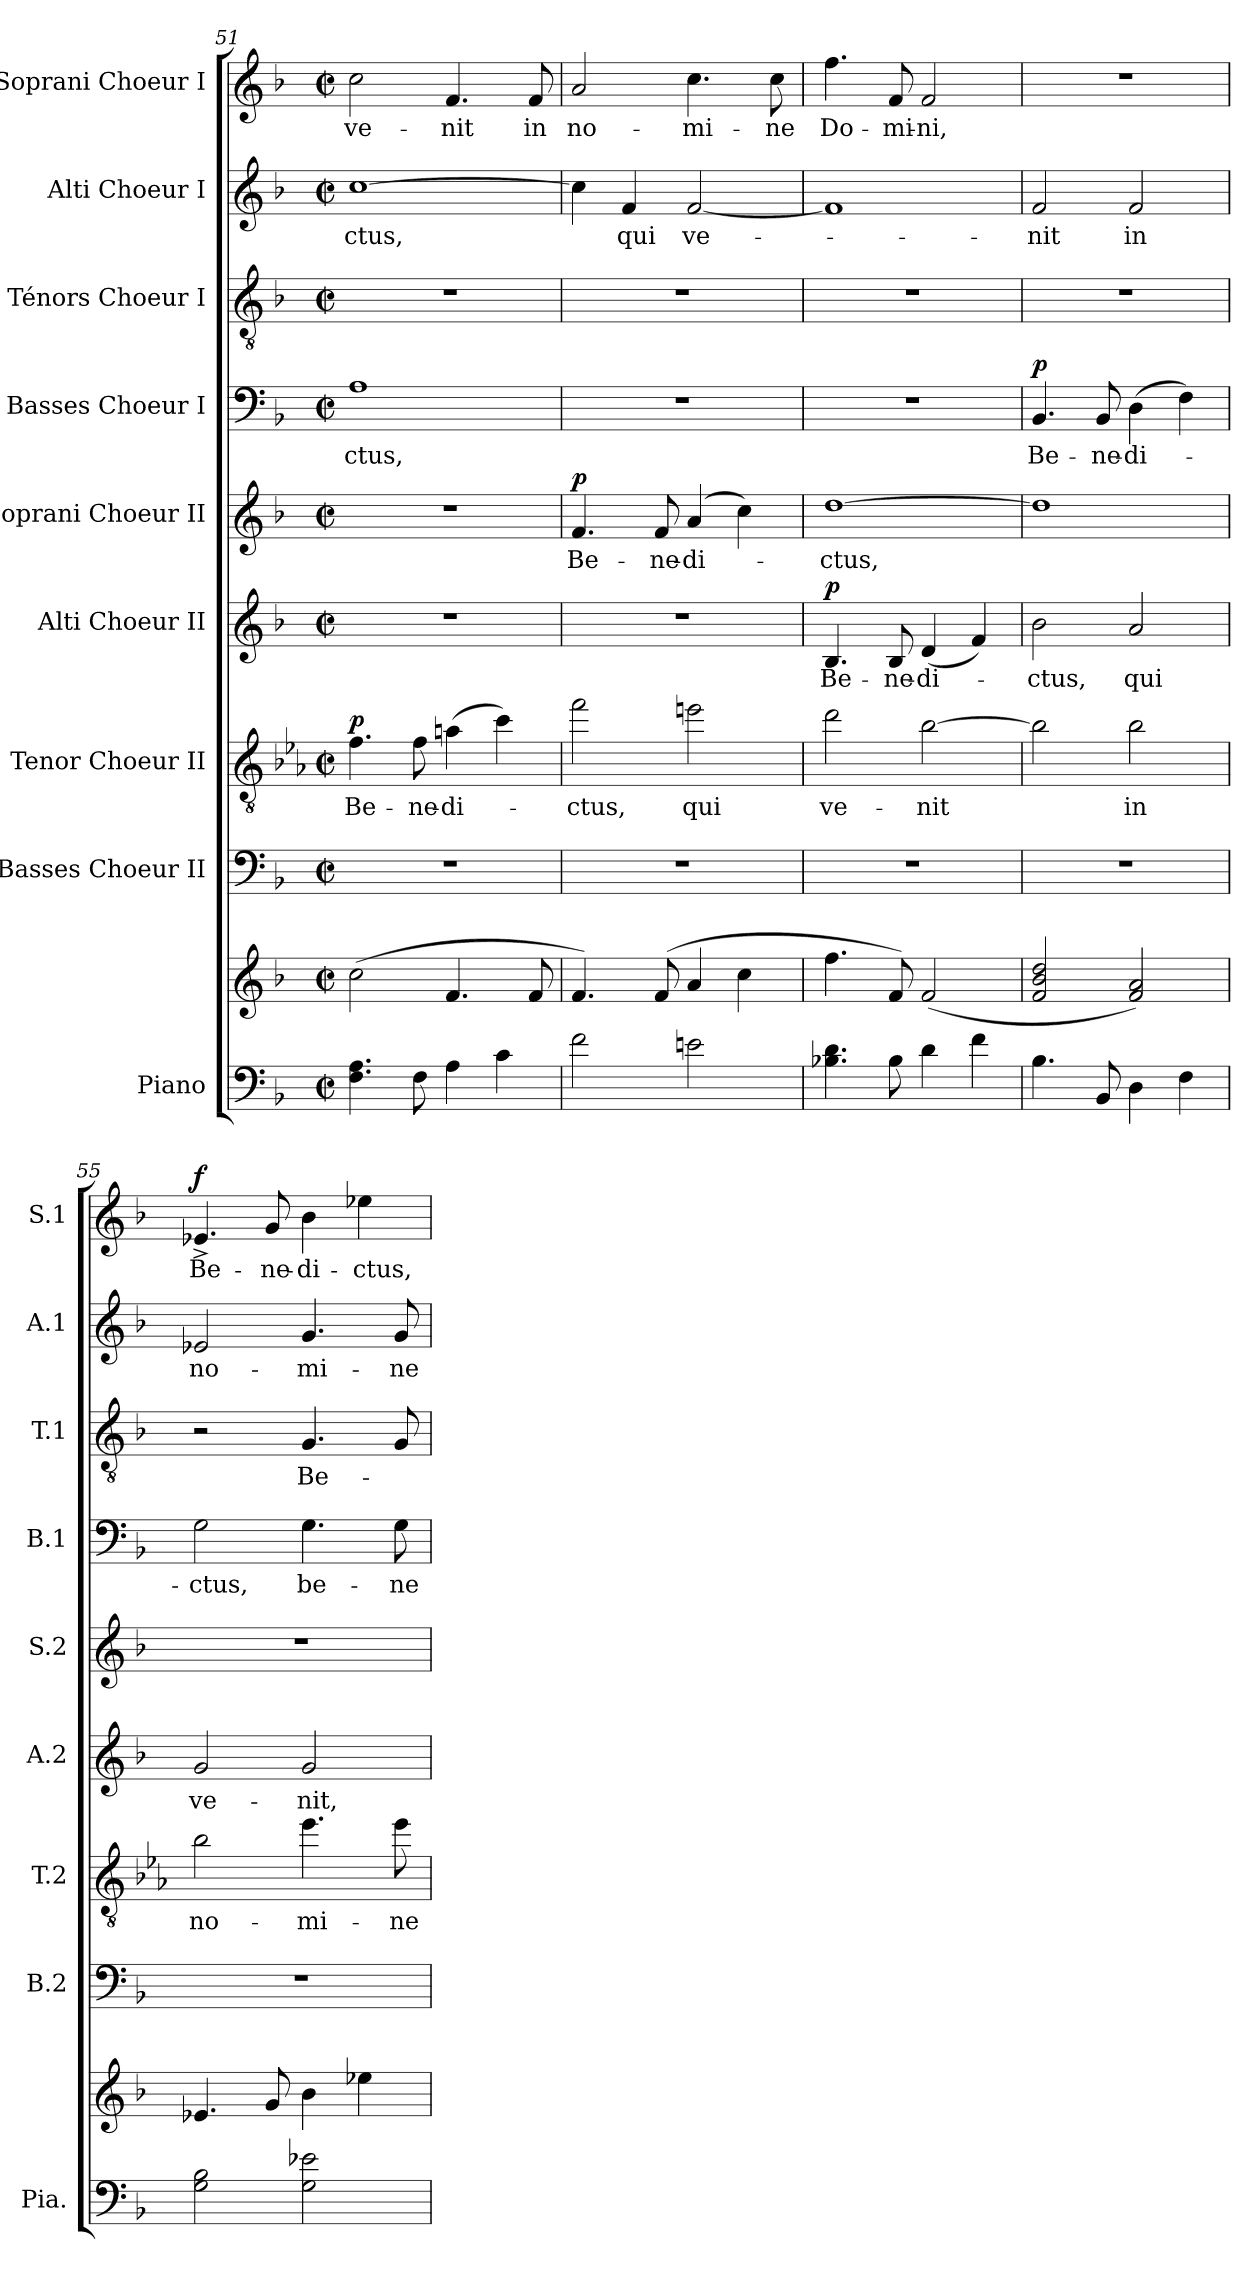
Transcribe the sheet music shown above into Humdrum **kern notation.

**kern	**kern	**kern	**kern	**text	**dynam	**kern	**text	**dynam	**kern	**text	**dynam	**kern	**text	**dynam	**kern	**text	**kern	**text	**kern	**text	**dynam
*part9	*part9	*part8	*part7	*part7	*part7	*part6	*part6	*part6	*part5	*part5	*part5	*part4	*part4	*part4	*part3	*part3	*part2	*part2	*part1	*part1	*part1
*staff10	*staff9	*staff8	*staff7	*staff7	*staff7	*staff6	*staff6	*staff6	*staff5	*staff5	*staff5	*staff4	*staff4	*staff4	*staff3	*staff3	*staff2	*staff2	*staff1	*staff1	*staff1
*I"Piano	*	*I"Basses Choeur II	*I"Tenor Choeur II	*	*	*I"Alti Choeur II	*	*	*I"Soprani Choeur II	*	*	*I"Basses Choeur I	*	*	*I"Ténors Choeur I	*	*I"Alti Choeur I	*	*I"Soprani Choeur I	*	*
*I'Pia.	*	*I'B.2	*I'T.2	*	*	*I'A.2	*	*	*I'S.2	*	*	*I'B.1	*	*	*I'T.1	*	*I'A.1	*	*I'S.1	*	*
*clefF4	*clefG2	*clefF4	*clefGv2	*	*	*clefG2	*	*	*clefG2	*	*	*clefF4	*	*	*clefGv2	*	*clefG2	*	*clefG2	*	*
*	*	*	*ITrd8c14	*	*	*	*	*	*	*	*	*	*	*	*	*	*	*	*	*	*
*k[b-]	*k[b-]	*k[b-]	*k[b-e-a-]	*	*	*k[b-]	*	*	*k[b-]	*	*	*k[b-]	*	*	*k[b-]	*	*k[b-]	*	*k[b-]	*	*
*M2/2	*M2/2	*M2/2	*M2/2	*	*	*M2/2	*	*	*M2/2	*	*	*M2/2	*	*	*M2/2	*	*M2/2	*	*M2/2	*	*
*met(c|)	*met(c|)	*met(c|)	*met(c|)	*	*	*met(c|)	*	*	*met(c|)	*	*	*met(c|)	*	*	*met(c|)	*	*met(c|)	*	*met(c|)	*	*
=51	=51	=51	=51	=51	=51	=51	=51	=51	=51	=51	=51	=51	=51	=51	=51	=51	=51	=51	=51	=51	=51
!	!	!	!	!	!LO:DY:a	!	!	!	!	!	!	!	!	!	!	!	!	!	!	!	!
4.F\ 4.A\	(2cc\	1r	4.Fi\	Be-	p	1r	.	.	1r	.	.	1A	-ctus,	.	1r	.	[1cc	-ctus,	2cc\	ve-	.
8F\	.	.	8Fi\	-ne-	.	.	.	.	.	.	.	.	.	.	.	.	.	.	.	.	.
4A\	4.f/	.	(4Ani\	-di-	.	.	.	.	.	.	.	.	.	.	.	.	.	.	4.f/	-nit	.
4c\	.	.	4ci\)	.	.	.	.	.	.	.	.	.	.	.	.	.	.	.	.	.	.
.	8f/	.	.	.	.	.	.	.	.	.	.	.	.	.	.	.	.	.	8f/	in	.
=52	=52	=52	=52	=52	=52	=52	=52	=52	=52	=52	=52	=52	=52	=52	=52	=52	=52	=52	=52	=52	=52
!	!	!	!	!	!	!	!	!	!	!	!LO:DY:a	!	!	!	!	!	!	!	!	!	!
2f\	4.f/)	1r	2fi\	-ctus,	.	1r	.	.	4.f/	Be-	p	1r	.	.	1r	.	4cc\]	.	2a/	no-	.
.	.	.	.	.	.	.	.	.	.	.	.	.	.	.	.	.	4f/	qui	.	.	.
.	(8f/	.	.	.	.	.	.	.	8f/	-ne-	.	.	.	.	.	.	.	.	.	.	.
2en\	4a/	.	2eni\	qui	.	.	.	.	(4a/	-di-	.	.	.	.	.	.	[2f/	ve-	4.cc\	-mi-	.
.	4cc\	.	.	.	.	.	.	.	4cc\)	.	.	.	.	.	.	.	.	.	.	.	.
.	.	.	.	.	.	.	.	.	.	.	.	.	.	.	.	.	.	.	8cc\	-ne	.
=53	=53	=53	=53	=53	=53	=53	=53	=53	=53	=53	=53	=53	=53	=53	=53	=53	=53	=53	=53	=53	=53
!	!	!	!	!	!	!	!	!LO:DY:a	!	!	!	!	!	!	!	!	!	!	!	!	!
4.B-X\ 4.d\	4.ff\	1r	2di\	ve-	.	4.B-/	Be-	p	[1dd	-ctus,	.	1r	.	.	1r	.	1f]	.	4.ff\	Do-	.
8B-\	8f/)	.	.	.	.	8B-/	-ne-	.	.	.	.	.	.	.	.	.	.	.	8f/	-mi-	.
4d\	(>2f/	.	[2B-i\	-nit	.	(4d/	-di-	.	.	.	.	.	.	.	.	.	.	.	2f/	-ni,	.
4f\	.	.	.	.	.	4f/)	.	.	.	.	.	.	.	.	.	.	.	.	.	.	.
=54	=54	=54	=54	=54	=54	=54	=54	=54	=54	=54	=54	=54	=54	=54	=54	=54	=54	=54	=54	=54	=54
!	!	!	!	!	!	!	!	!	!	!	!	!	!	!LO:DY:a	!	!	!	!	!	!	!
4.B-\	2f/ 2b-/ 2dd/	1r	2B-i\]	.	.	2b-\	-ctus,	.	1dd]	.	.	4.BB-/	Be-	p	1r	.	2f/	-nit	1r	.	.
8BB-/	.	.	.	.	.	.	.	.	.	.	.	8BB-/	-ne-	.	.	.	.	.	.	.	.
4D\	2f/ 2a/)	.	2B-i\	in	.	2a/	qui	.	.	.	.	(4D\	-di-	.	.	.	2f/	in	.	.	.
4F\	.	.	.	.	.	.	.	.	.	.	.	4F\)	.	.	.	.	.	.	.	.	.
=55	=55	=55	=55	=55	=55	=55	=55	=55	=55	=55	=55	=55	=55	=55	=55	=55	=55	=55	=55	=55	=55
!	!	!	!	!	!	!	!	!	!	!	!	!	!	!	!	!	!	!	!	!	!LO:DY:a
2G\ 2B-\	4.e-X/	1r	2B-i\	no-	.	2g/	ve-	.	1r	.	.	2G\	-ctus,	.	2r	.	2e-X/	no-	4.e-X^/	Be-	f
.	8g/	.	.	.	.	.	.	.	.	.	.	.	.	.	.	.	.	.	8g/	-ne-	.
2G\ 2e-X\	4b-\	.	4.e-i\	-mi-	.	2g/	-nit,	.	.	.	.	4.G\	be-	.	4.Gi/	Be-	4.g/	-mi-	4b-\	-di-	.
.	4ee-X\	.	.	.	.	.	.	.	.	.	.	.	.	.	.	.	.	.	4ee-X\	-ctus,	.
.	.	.	8e-i\	-ne	.	.	.	.	.	.	.	8G\	-ne-	.	8Gi/	.	8g/	-ne	.	.	.
=	=	=	=	=	=	=	=	=	=	=	=	=	=	=	=	=	=	=	=	=	=
*-	*-	*-	*-	*-	*-	*-	*-	*-	*-	*-	*-	*-	*-	*-	*-	*-	*-	*-	*-	*-	*-
